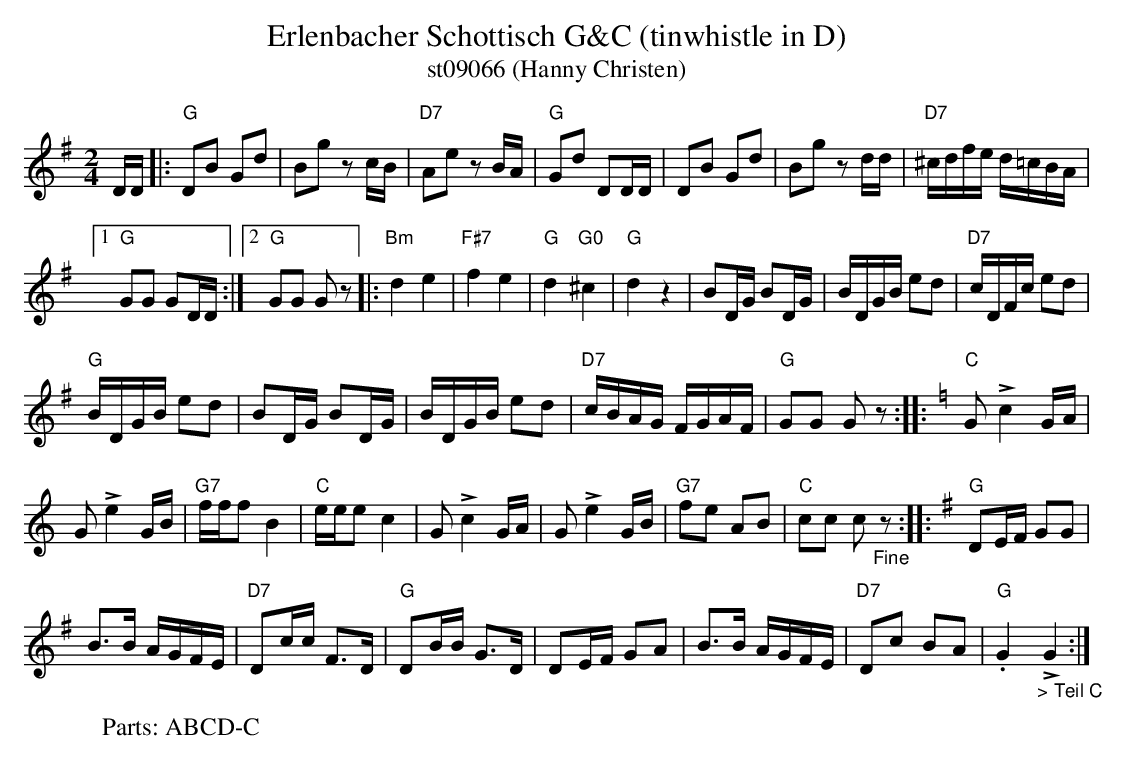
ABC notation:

X:1
T:Erlenbacher Schottisch G&C (tinwhistle in D)
T:st09066 (Hanny Christen)
M:2/4
L:1/16
K:G %%MIDI gchordon
DD |: "G"D2B2 G2d2 | B2g2 z2cB | "D7"A2e2 z2BA | "G"G2d2 D2DD | D2B2 G2d2 | B2g2 z2dd | "D7"^cdfe d=cBA |1
"G"G2G2 G2DD :|2 "G"G2G2 G2z2 |: "Bm"d4e4 | "F#7"f4e4 | "G"d4"G0"^c4 | "G"d4z4 | B2DG B2DG | BDGB e2d2 | "D7"cDFc e2d2 |
"G"BDGB e2d2 | B2DG B2DG | BDGB e2d2 | "D7"cBAG FGAF | "G"G2G2 G2z2 :: [K:C] [L:1/8] "C"G!>!c2 G/2A/2 |
G!>!e2G/2B/2 | "G7"f/2f/2fB2 | "C"e/2e/2ec2 | G!>!c2G/2A/2 | G!>!e2G/2B/2 | "G7"fe AB | "C"cc c"_Fine"z :: [K:G] "G"DE/2F/2 GG |
B>B A/2G/2F/2E/2 | "D7"Dc/2c/2 F>D | "G"DB/2B/2 G>D | DE/2F/2 GA | B>B A/2G/2F/2E/2 | "D7"Dc BA | "G".G2"_> Teil C"!>!G2 :|
W:Parts: ABCD-C
